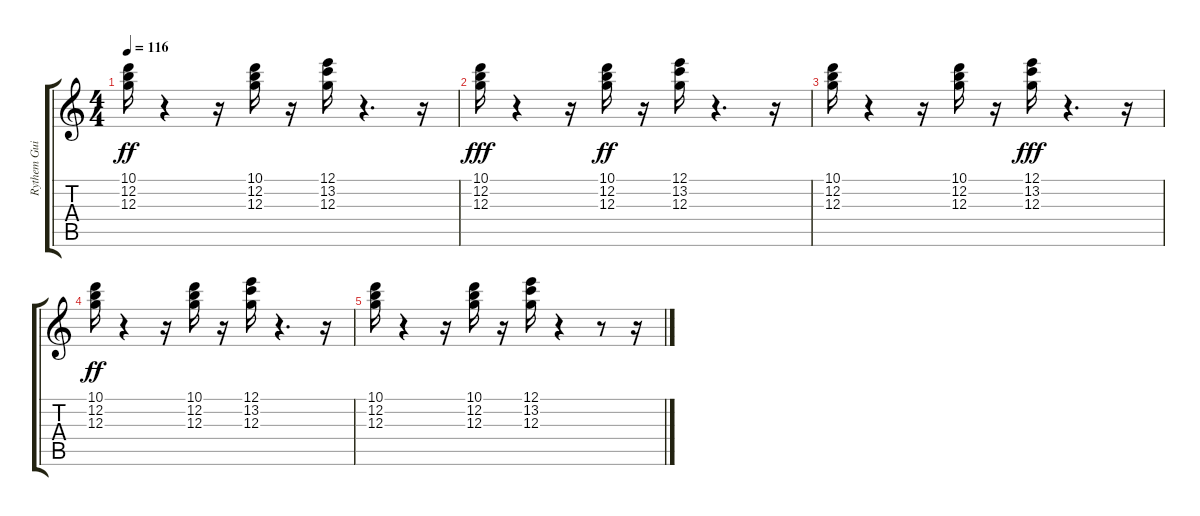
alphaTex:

\track ("Rythem Guitar" "Rythem Gui") {instrument electricguitarclean}
\staff {score tabs}
\tuning (E4 B3 G3 D3 A2 E2) {hide}
\ts (4 4)
\tempo 116
\clef g2
\ks c
(10.1 12.2 12.3).16{dy ff volume 10} r.4 r.16 (10.1 12.2 12.3).16{volume 9} r.16 (12.1 13.2 12.3).16{volume 9} r.4{d} r.16 |
(10.1 12.2 12.3).16{dy fff volume 8} r.4 r.16 (10.1 12.2 12.3).16{dy ff volume 7} r.16 (12.1 13.2 12.3).16{volume 7} r.4{d} r.16 |
(10.1 12.2 12.3).16{volume 6} r.4 r.16 (10.1 12.2 12.3).16{volume 5} r.16 (12.1 13.2 12.3).16{dy fff volume 5} r.4{d} r.16 |
(10.1 12.2 12.3).16{dy ff volume 4} r.4 r.16 (10.1 12.2 12.3).16{volume 3} r.16 (12.1 13.2 12.3).16{volume 3} r.4{d} r.16 |
(10.1 12.2 12.3).16{volume 2} r.4 r.16 (10.1 12.2 12.3).16{volume 1} r.16 (12.1 13.2 12.3).16{volume 1} r.4 r.8 r.16
